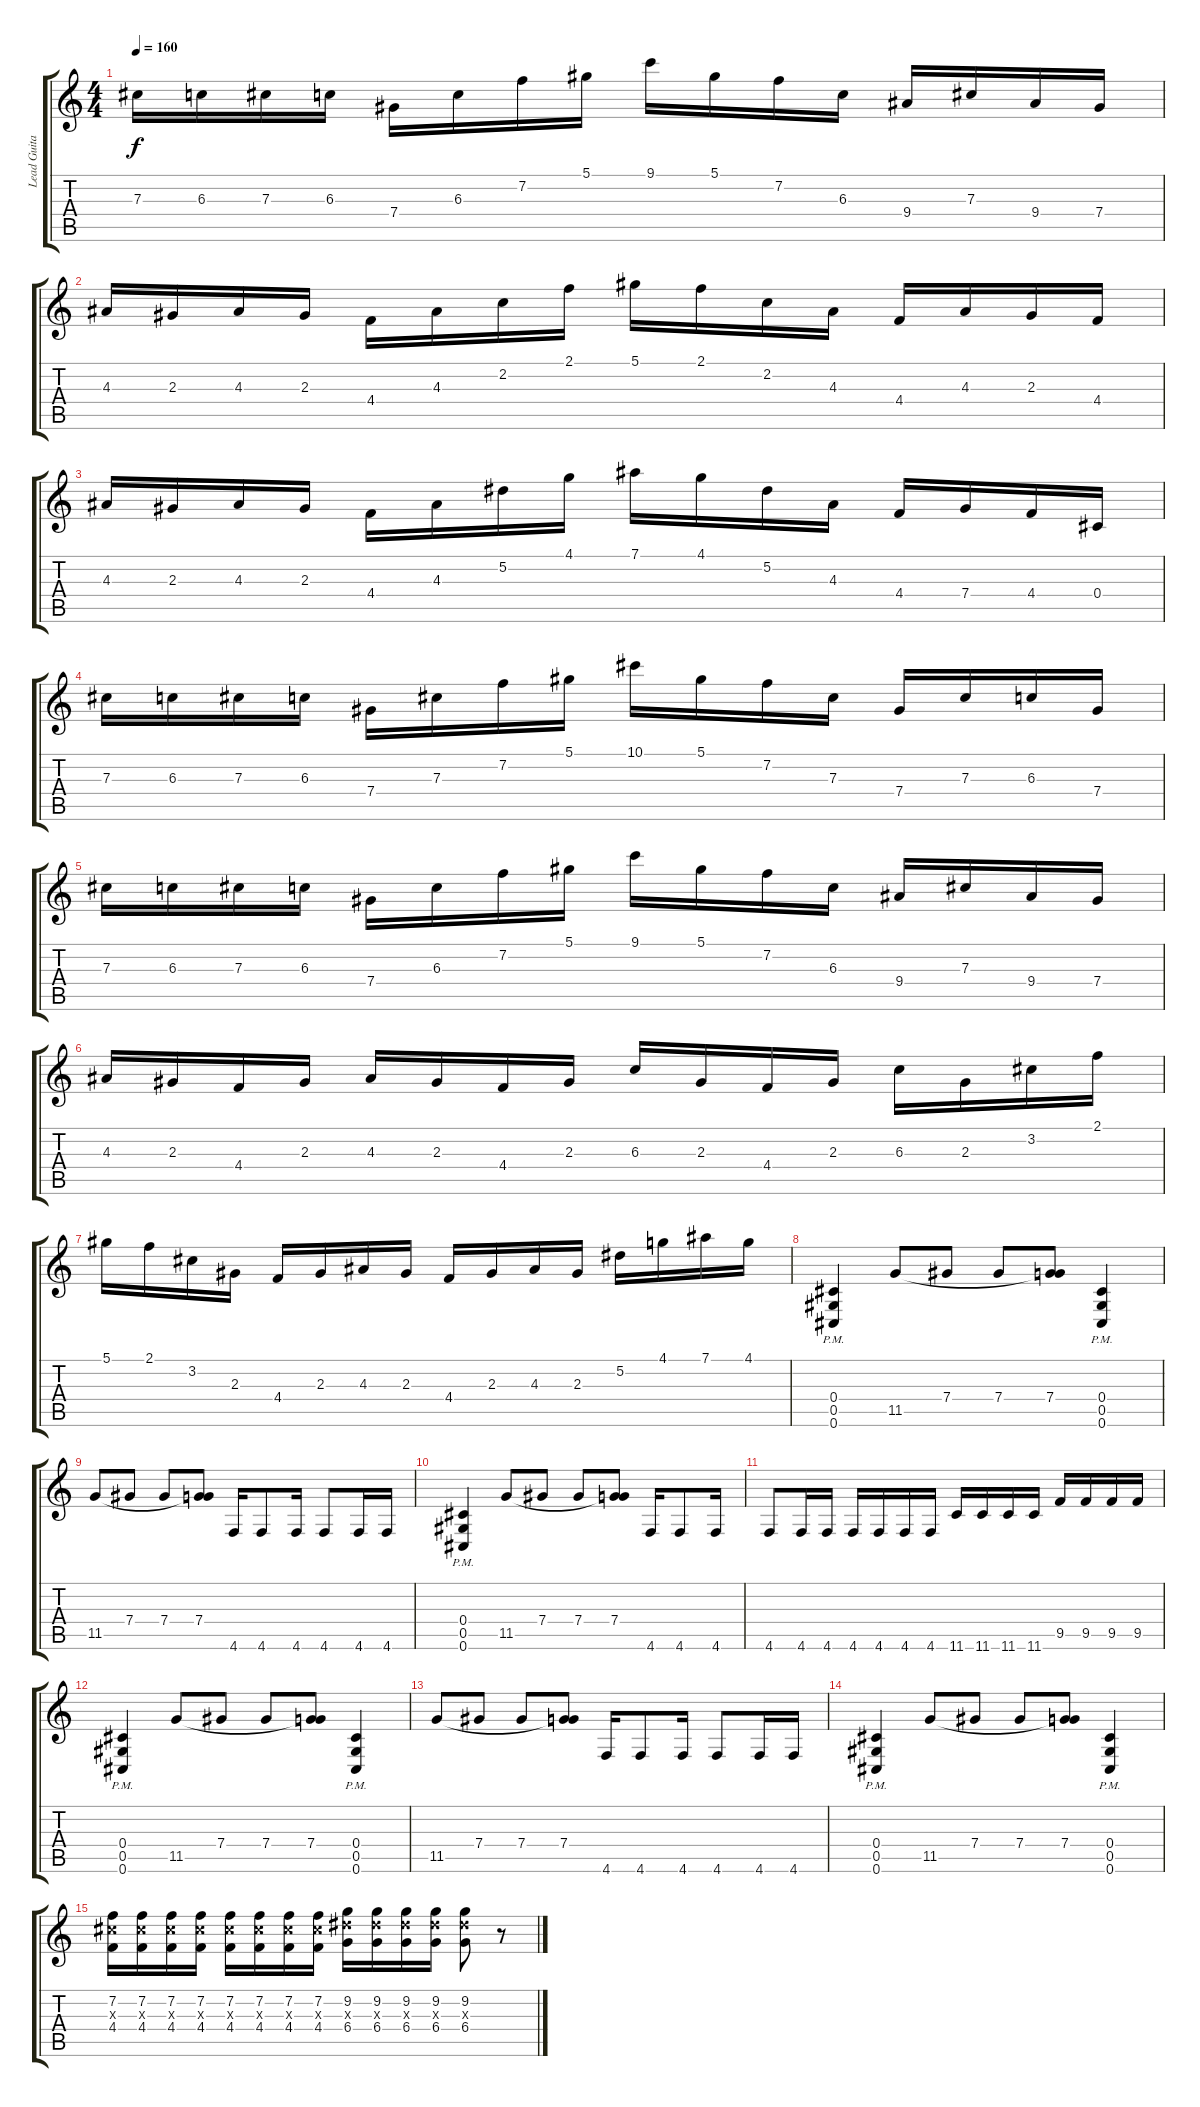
\track ("Lead Guitar (Drop C#)" "Lead Guita") {instrument distortionguitar}
\staff {score tabs}
\tuning (Eb4 Bb3 Gb3 Db3 Ab2 Db2) {hide}
\ts (4 4)
\tempo 160
\clef g2
\ks c
7.3.16{dy f} 6.3.16 7.3.16 6.3.16 7.4.16 6.3.16 7.2.16 5.1.16 9.1.16 5.1.16 7.2.16 6.3.16 9.4.16 7.3.16 9.4.16 7.4.16 |
4.3.16 2.3.16 4.3.16 2.3.16 4.4.16 4.3.16 2.2.16 2.1.16 5.1.16 2.1.16 2.2.16 4.3.16 4.4.16 4.3.16 2.3.16 4.4.16 |
4.3.16 2.3.16 4.3.16 2.3.16 4.4.16 4.3.16 5.2.16 4.1.16 7.1.16 4.1.16 5.2.16 4.3.16 4.4.16 7.4.16 4.4.16 0.4.16 |
7.3.16 6.3.16 7.3.16 6.3.16 7.4.16 7.3.16 7.2.16 5.1.16 10.1.16 5.1.16 7.2.16 7.3.16 7.4.16 7.3.16 6.3.16 7.4.16 |
7.3.16 6.3.16 7.3.16 6.3.16 7.4.16 6.3.16 7.2.16 5.1.16 9.1.16 5.1.16 7.2.16 6.3.16 9.4.16 7.3.16 9.4.16 7.4.16 |
4.3.16 2.3.16 4.4.16 2.3.16 4.3.16 2.3.16 4.4.16 2.3.16 6.3.16 2.3.16 4.4.16 2.3.16 6.3.16 2.3.16 3.2.16 2.1.16 |
5.1.16 2.1.16 3.2.16 2.3.16 4.4.16 2.3.16 4.3.16 2.3.16 4.4.16 2.3.16 4.3.16 2.3.16 5.2.16 4.1.16 7.1.16 4.1.16 |
(0.4{pm} 0.5{pm} 0.6{pm}).4 11.5.8 7.4.8 7.4.8 (7.4 11.5{t}).8 (0.4{pm} 0.5{pm} 0.6{pm}).4 |
11.5.8 7.4.8 7.4.8 (7.4 11.5{t}).8 4.6.16 4.6.8 4.6.16 4.6.8 4.6.16 4.6.16 |
(0.4{pm} 0.5{pm} 0.6{pm}).4 11.5.8 7.4.8 7.4.8 (7.4 11.5{t}).8 4.6.16 4.6.8 4.6.16 |
4.6.8 4.6.16 4.6.16 4.6.16 4.6.16 4.6.16 4.6.16 11.6.16 11.6.16 11.6.16 11.6.16 9.5.16 9.5.16 9.5.16 9.5.16 |
(0.4{pm} 0.5{pm} 0.6{pm}).4 11.5.8 7.4.8 7.4.8 (7.4 11.5{t}).8 (0.4{pm} 0.5{pm} 0.6{pm}).4 |
11.5.8 7.4.8 7.4.8 (7.4 11.5{t}).8 4.6.16 4.6.8 4.6.16 4.6.8 4.6.16 4.6.16 |
(0.4{pm} 0.5{pm} 0.6{pm}).4 11.5.8 7.4.8 7.4.8 (7.4 11.5{t}).8 (0.4{pm} 0.5{pm} 0.6{pm}).4 |
(7.2 7.3{x} 4.4).16 (7.2 7.3{x} 4.4).16 (7.2 7.3{x} 4.4).16 (7.2 7.3{x} 4.4).16 (7.2 7.3{x} 4.4).16 (7.2 7.3{x} 4.4).16 (7.2 7.3{x} 4.4).16 (7.2 7.3{x} 4.4).16 (9.2 9.3{x} 6.4).16 (9.2 9.3{x} 6.4).16 (9.2 9.3{x} 6.4).16 (9.2 9.3{x} 6.4).16 (9.2 9.3{x} 6.4).8 r.8
